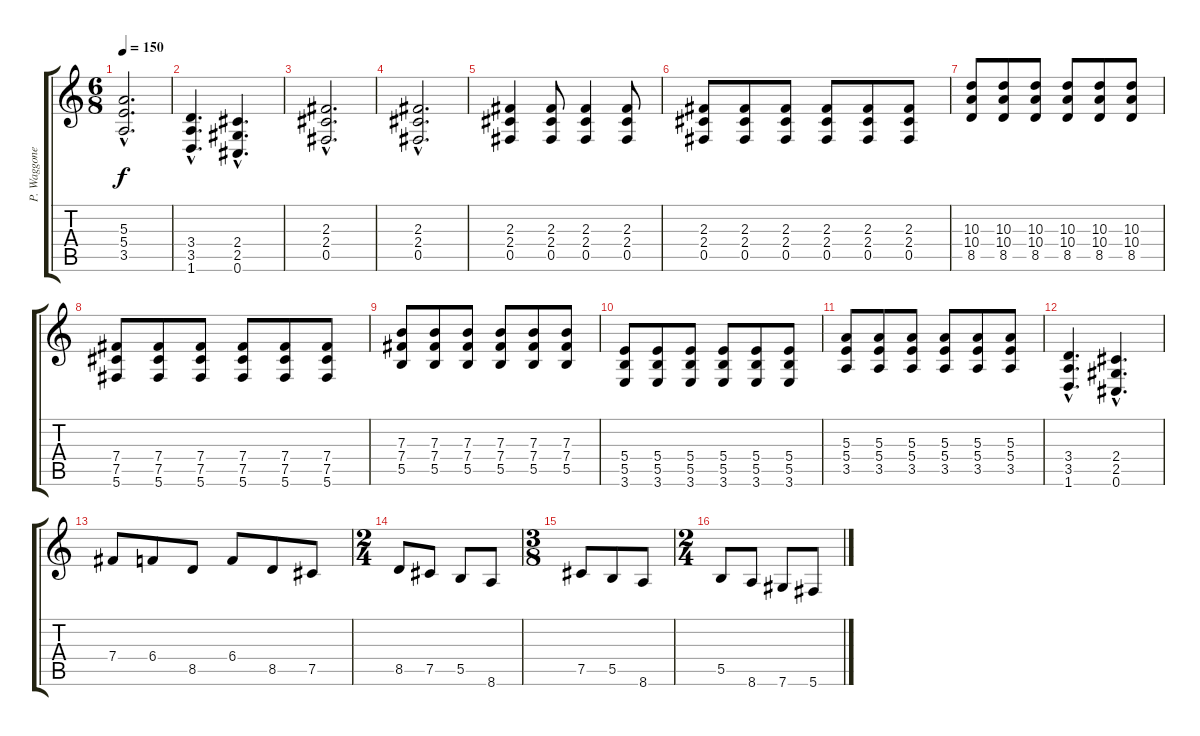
\track ("P. Waggoner Gtr." "P. Waggone") {instrument distortionguitar}
\staff {score tabs}
\tuning (Db4 Ab3 E3 B2 Gb2 Db2) {hide}
\ts (6 8)
\tempo 150
\clef g2
\ks c
(5.3{hac} 5.4{hac} 3.5{hac}).2{d dy f} |
(3.4{hac} 3.5{hac} 1.6{hac}).4{d} (2.4{hac} 2.5{hac} 0.6{hac}).4{d} |
(2.3{hac} 2.4{hac} 0.5{hac}).2{d} |
(2.3{hac} 2.4{hac} 0.5{hac}).2{d} |
(2.3 2.4 0.5).4 (2.3 2.4 0.5).8 (2.3 2.4 0.5).4 (2.3 2.4 0.5).8 |
(2.3 2.4 0.5).8 (2.3 2.4 0.5).8 (2.3 2.4 0.5).8 (2.3 2.4 0.5).8 (2.3 2.4 0.5).8 (2.3 2.4 0.5).8 |
(10.3 10.4 8.5).8 (10.3 10.4 8.5).8 (10.3 10.4 8.5).8 (10.3 10.4 8.5).8 (10.3 10.4 8.5).8 (10.3 10.4 8.5).8 |
(7.4 7.5 5.6).8 (7.4 7.5 5.6).8 (7.4 7.5 5.6).8 (7.4 7.5 5.6).8 (7.4 7.5 5.6).8 (7.4 7.5 5.6).8 |
(7.3 7.4 5.5).8 (7.3 7.4 5.5).8 (7.3 7.4 5.5).8 (7.3 7.4 5.5).8 (7.3 7.4 5.5).8 (7.3 7.4 5.5).8 |
(5.4 5.5 3.6).8 (5.4 5.5 3.6).8 (5.4 5.5 3.6).8 (5.4 5.5 3.6).8 (5.4 5.5 3.6).8 (5.4 5.5 3.6).8 |
(5.3 5.4 3.5).8 (5.3 5.4 3.5).8 (5.3 5.4 3.5).8 (5.3 5.4 3.5).8 (5.3 5.4 3.5).8 (5.3 5.4 3.5).8 |
(3.4{hac} 3.5{hac} 1.6{hac}).4{d} (2.4{hac} 2.5{hac} 0.6{hac}).4{d} |
7.4.8 6.4.8 8.5.8 6.4.8 8.5.8 7.5.8 |
\ts (2 4)
8.5.8 7.5.8 5.5.8 8.6.8 |
\ts (3 8)
7.5.8 5.5.8 8.6.8 |
\ts (2 4)
5.5.8 8.6.8 7.6.8 5.6.8
